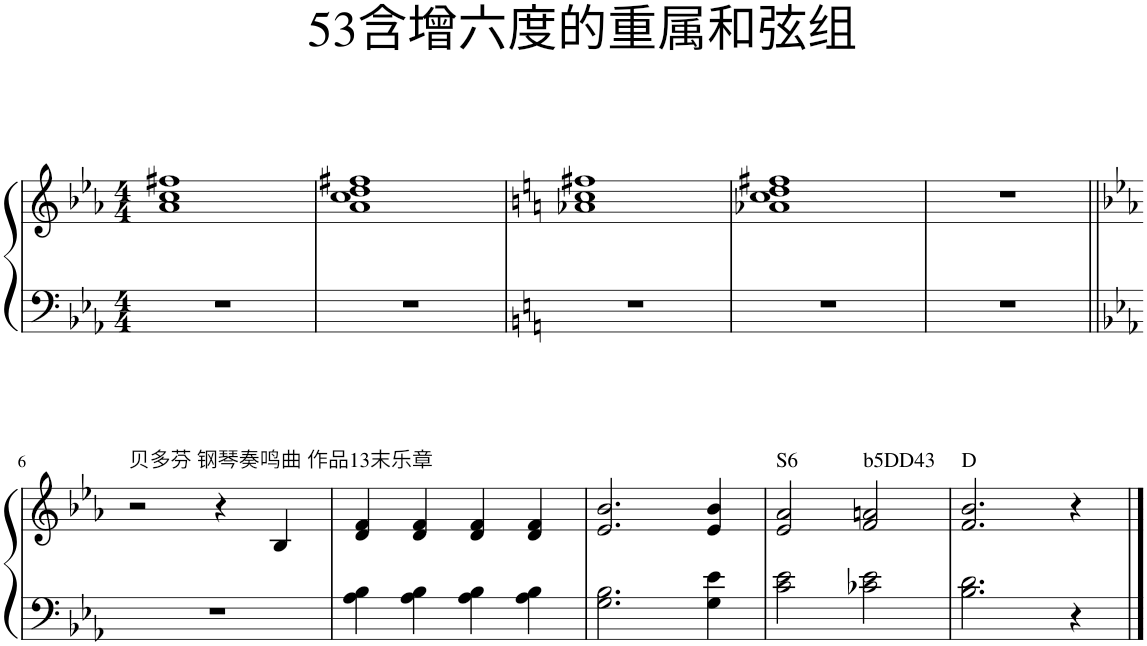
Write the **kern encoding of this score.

**kern	**kern
*part1	*part1
*staff2	*staff1
*I"钢琴	*
*clefF4	*clefG2
*k[b-e-a-]	*k[b-e-a-]
*M4/4	*M4/4
=1	=1
1r	1a- 1cc 1ff#X
=2	=2
1r	1a- 1cc 1dd 1ff#X
=3	=3
*k[]	*k[]
1r	1a-X 1cc 1ff#X
=4	=4
1r	1a-X 1cc 1dd 1ff#X
=5	=5
1r	1r
!!LO:LB:g=z
=6||	=6||
*k[b-e-a-]	*k[b-e-a-]
!	!LO:TX:a:t=贝多芬 钢琴奏鸣曲 作品13末乐章
1r	2r
.	4r
.	4B-/
=7	=7
4A-\ 4B-\	4d/ 4f/
4A-\ 4B-\	4d/ 4f/
4A-\ 4B-\	4d/ 4f/
4A-\ 4B-\	4d/ 4f/
=8	=8
2.G\ 2.B-\	2.e-/ 2.b-/
4G\ 4e-\	4e-/ 4b-/
=9	=9
!	!LO:TX:a:t=S6
2c\ 2e-\	2e-/ 2a-/
!	!LO:TX:a:t=b5DD43
2c-X\ 2e-\	2f/ 2an/
=10	=10
!	!LO:TX:a:t=D
2.B-\ 2.d\	2.f/ 2.b-/
4r	4r
==	==
*-	*-
